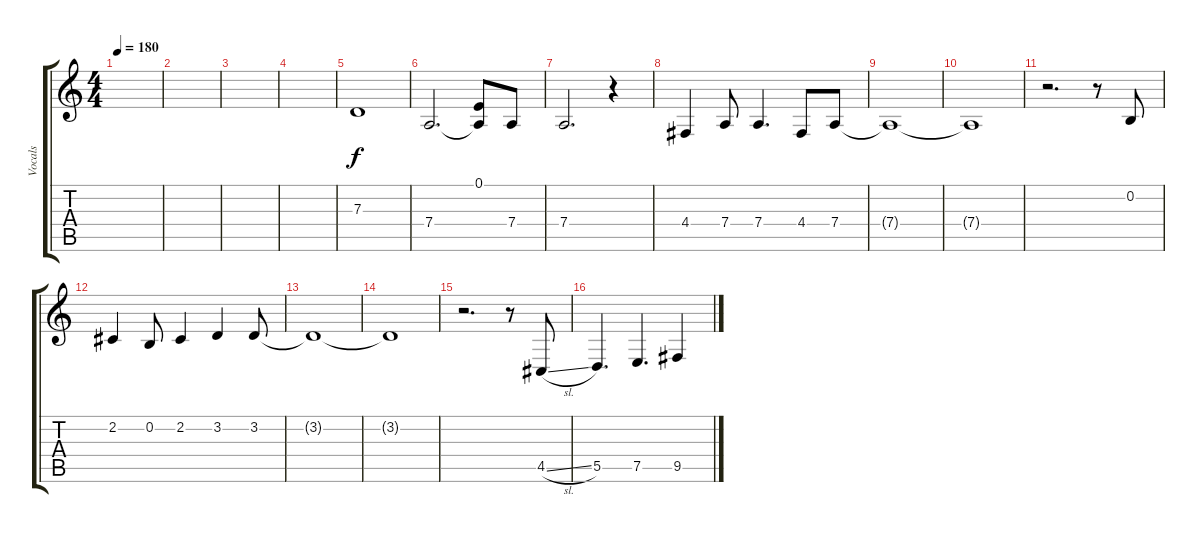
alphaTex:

\track ("Vocals" "Vocals") {instrument bassoon}
\staff {score tabs}
\tuning (E4 B3 G3 D3 A2 D2) {hide}
\ts (4 4)
\tempo 180
\clef g2
\ks c
|
|
|
|
7.3.1 |
7.4.2{d} (0.1 7.4{t}).8 7.4.8 |
7.4.2{d} r.4 |
4.4.4 7.4.8 7.4.4{d} 4.4.8 7.4.8 |
7.4{t}.1 |
7.4{t}.1 |
r.2{d} r.8 0.2.8 |
2.2.4 0.2.8 2.2.4 3.2.4 3.2.8 |
3.2{t}.1 |
3.2{t}.1 |
r.2{d} r.8 4.5{sl}.8 |
5.5.4{d} 7.5.4{d} 9.5.4
